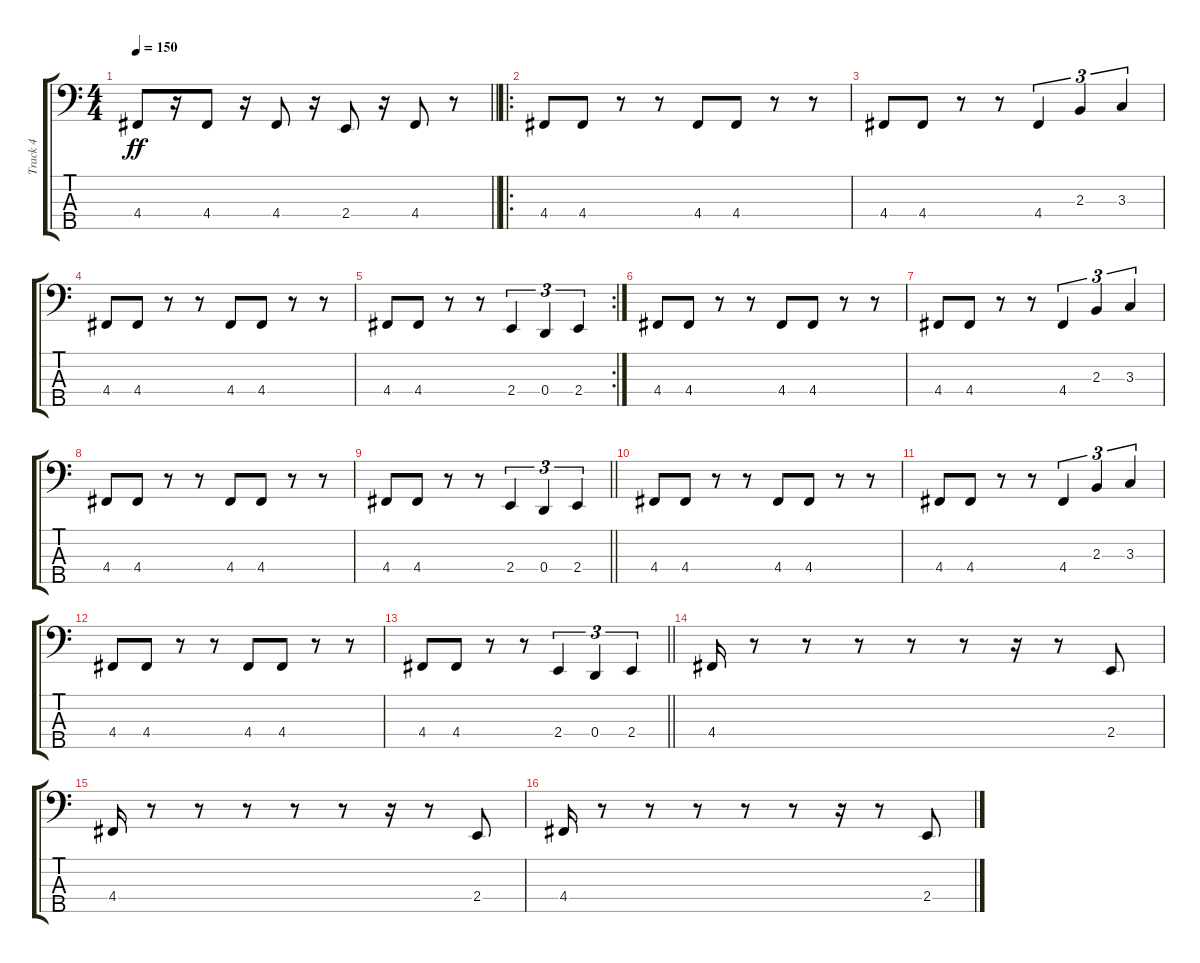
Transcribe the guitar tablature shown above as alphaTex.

\track ("Track 4" "Track 4") {instrument electricbasspick}
\staff {score tabs}
\tuning (G2 D2 A1 D1 A0) {hide}
\ts (4 4)
\tempo 150
\clef f4
\barLineRight lightlight
\ks c
4.4.8{dy ff} r.16 4.4.8 r.16 4.4.8 r.16 2.4.8 r.16 4.4.8 r.8 |
\ro
\section ("" "")
4.4.8 4.4.8 r.8 r.8 4.4.8 4.4.8 r.8 r.8 |
4.4.8 4.4.8 r.8 r.8 4.4.4{tu (3 2)} 2.3.4{tu (3 2)} 3.3.4{tu (3 2)} |
4.4.8 4.4.8 r.8 r.8 4.4.8 4.4.8 r.8 r.8 |
\rc 2
4.4.8 4.4.8 r.8 r.8 2.4.4{tu (3 2)} 0.4.4{tu (3 2)} 2.4.4{tu (3 2)} |
4.4.8 4.4.8 r.8 r.8 4.4.8 4.4.8 r.8 r.8 |
4.4.8 4.4.8 r.8 r.8 4.4.4{tu (3 2)} 2.3.4{tu (3 2)} 3.3.4{tu (3 2)} |
4.4.8 4.4.8 r.8 r.8 4.4.8 4.4.8 r.8 r.8 |
\barLineRight lightlight
4.4.8 4.4.8 r.8 r.8 2.4.4{tu (3 2)} 0.4.4{tu (3 2)} 2.4.4{tu (3 2)} |
4.4.8 4.4.8 r.8 r.8 4.4.8 4.4.8 r.8 r.8 |
4.4.8 4.4.8 r.8 r.8 4.4.4{tu (3 2)} 2.3.4{tu (3 2)} 3.3.4{tu (3 2)} |
4.4.8 4.4.8 r.8 r.8 4.4.8 4.4.8 r.8 r.8 |
\barLineRight lightlight
4.4.8 4.4.8 r.8 r.8 2.4.4{tu (3 2)} 0.4.4{tu (3 2)} 2.4.4{tu (3 2)} |
4.4.16 r.8 r.8 r.8 r.8 r.8 r.16 r.8 2.4.8 |
4.4.16 r.8 r.8 r.8 r.8 r.8 r.16 r.8 2.4.8 |
4.4.16 r.8 r.8 r.8 r.8 r.8 r.16 r.8 2.4.8
